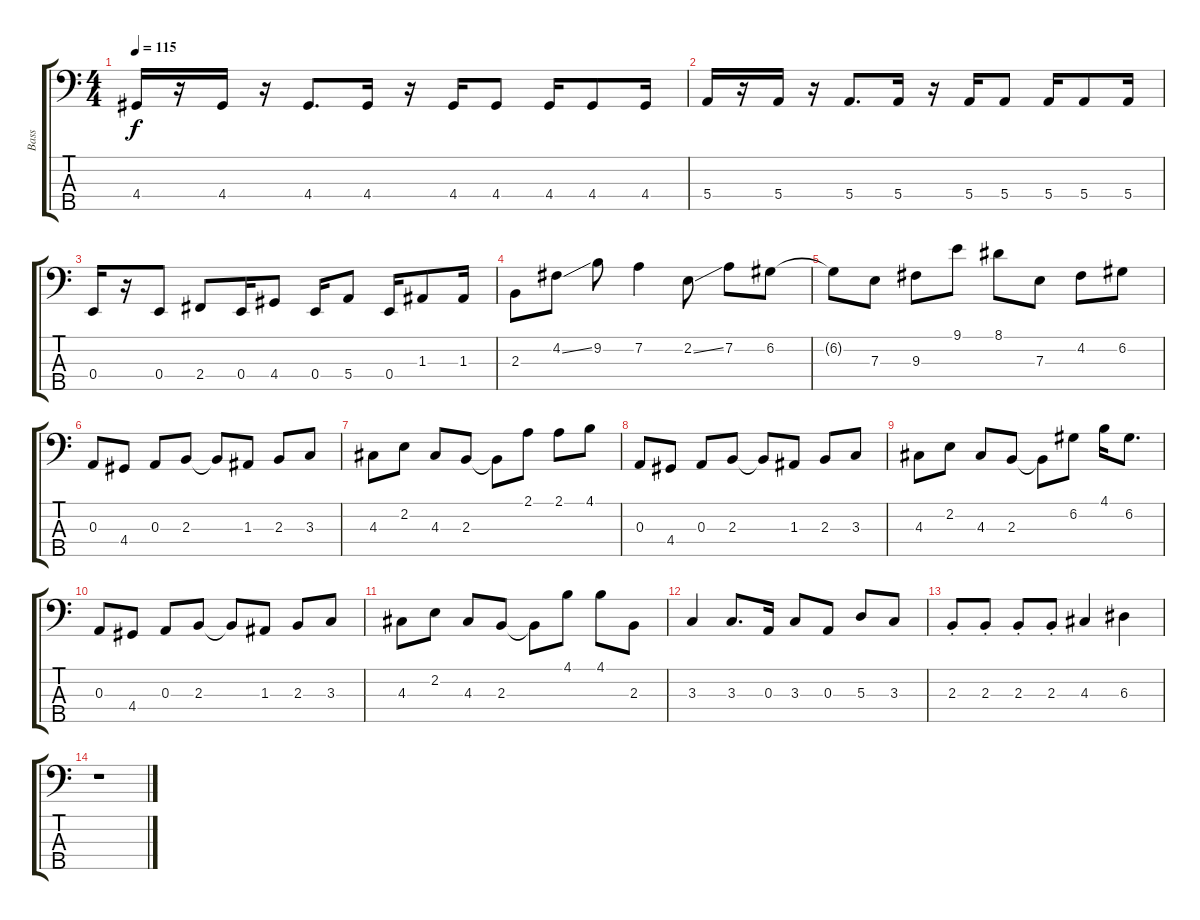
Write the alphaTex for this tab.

\track ("Bass" "Bass") {instrument electricbasspick}
\staff {score tabs}
\tuning (G2 D2 A1 E1 B0) {hide}
\ts (4 4)
\tempo 115
\clef f4
\ks c
4.4.16{dy f} r.16 4.4.16 r.16 4.4.8{d} 4.4.16 r.16 4.4.16 4.4.8 4.4.16 4.4.8 4.4.16 |
5.4.16 r.16 5.4.16 r.16 5.4.8{d} 5.4.16 r.16 5.4.16 5.4.8 5.4.16 5.4.8 5.4.16 |
0.4.16 r.16 0.4.8 2.4.8 0.4.16 4.4.8 0.4.16 5.4.8 0.4.16 1.3.8 1.3.16 |
2.3.8 4.2{ss}.8 9.2.8 7.2.4 2.2{ss}.8 7.2.8 6.2.8 |
6.2{t}.8 7.3.8 9.3.8 9.1.8 8.1.8 7.3.8 4.2.8 6.2.8 |
0.3.8 4.4.8 0.3.8 2.3.8 2.3{t}.8 1.3.8 2.3.8 3.3.8 |
4.3.8 2.2.8 4.3.8 2.3.8 2.3{t}.8 2.1.8 2.1.8 4.1.8 |
0.3.8 4.4.8 0.3.8 2.3.8 2.3{t}.8 1.3.8 2.3.8 3.3.8 |
4.3.8 2.2.8 4.3.8 2.3.8 2.3{t}.8 6.2.8 4.1.16 6.2.8{d} |
0.3.8 4.4.8 0.3.8 2.3.8 2.3{t}.8 1.3.8 2.3.8 3.3.8 |
4.3.8 2.2.8 4.3.8 2.3.8 2.3{t}.8 4.1.8 4.1.8 2.3.8 |
3.3.4 3.3.8{d} 0.3.16 3.3.8 0.3.8 5.3.8 3.3.8 |
2.3{st}.8 2.3{st}.8 2.3{st}.8 2.3{st}.8 4.3.4 6.3.4 |
r.1
